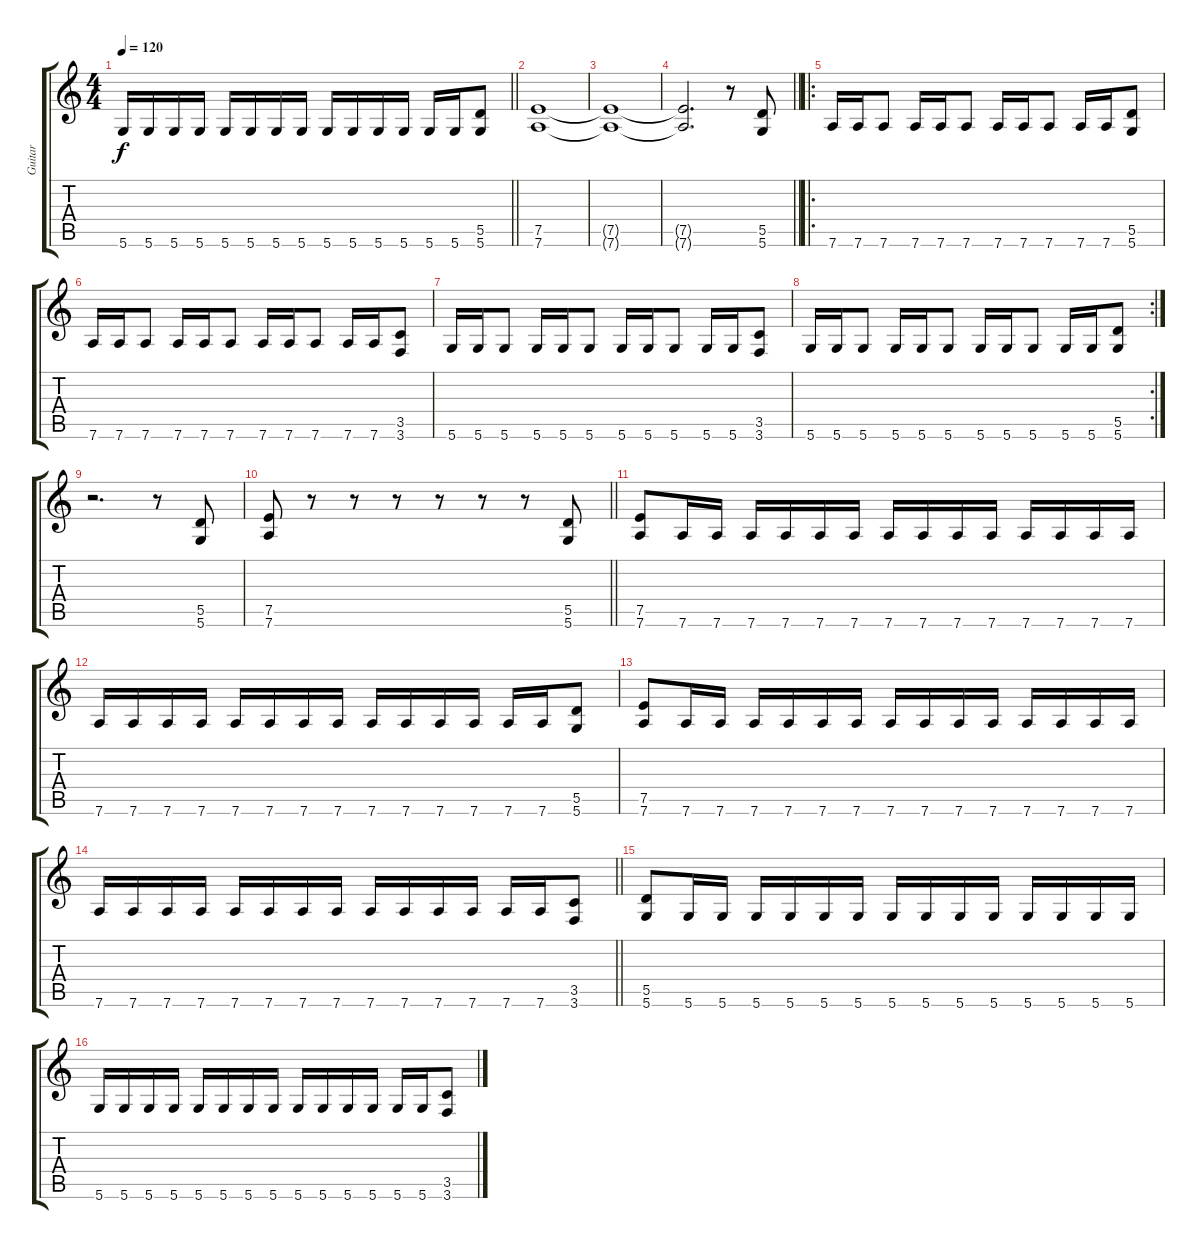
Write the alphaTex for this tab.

\track ("Guitar" "Guitar") {instrument distortionguitar}
\staff {score tabs}
\tuning (E4 B3 G3 D3 A2 D2) {hide}
\ts (4 4)
\tempo 120
\clef g2
\barLineRight lightlight
\ks c
5.6.16{dy f} 5.6.16 5.6.16 5.6.16 5.6.16 5.6.16 5.6.16 5.6.16 5.6.16 5.6.16 5.6.16 5.6.16 5.6.16 5.6.16 (5.5 5.6).8 |
\section ("" "")
(7.5 7.6).1 |
(7.5{t} 7.6{t}).1 |
\barLineRight lightlight
(7.5{t} 7.6{t}).2{d} r.8 (5.5 5.6).8 |
\ro
\section ("" "")
7.6.16 7.6.16 7.6.8 7.6.16 7.6.16 7.6.8 7.6.16 7.6.16 7.6.8 7.6.16 7.6.16 (5.5 5.6).8 |
7.6.16 7.6.16 7.6.8 7.6.16 7.6.16 7.6.8 7.6.16 7.6.16 7.6.8 7.6.16 7.6.16 (3.5 3.6).8 |
5.6.16 5.6.16 5.6.8 5.6.16 5.6.16 5.6.8 5.6.16 5.6.16 5.6.8 5.6.16 5.6.16 (3.5 3.6).8 |
\rc 2
5.6.16 5.6.16 5.6.8 5.6.16 5.6.16 5.6.8 5.6.16 5.6.16 5.6.8 5.6.16 5.6.16 (5.5 5.6).8 |
r.2{d} r.8 (5.5 5.6).8 |
\barLineRight lightlight
(7.5 7.6).8 r.8 r.8 r.8 r.8 r.8 r.8 (5.5 5.6).8 |
(7.5 7.6).8 7.6.16 7.6.16 7.6.16 7.6.16 7.6.16 7.6.16 7.6.16 7.6.16 7.6.16 7.6.16 7.6.16 7.6.16 7.6.16 7.6.16 |
7.6.16 7.6.16 7.6.16 7.6.16 7.6.16 7.6.16 7.6.16 7.6.16 7.6.16 7.6.16 7.6.16 7.6.16 7.6.16 7.6.16 (5.5 5.6).8 |
(7.5 7.6).8 7.6.16 7.6.16 7.6.16 7.6.16 7.6.16 7.6.16 7.6.16 7.6.16 7.6.16 7.6.16 7.6.16 7.6.16 7.6.16 7.6.16 |
\barLineRight lightlight
7.6.16 7.6.16 7.6.16 7.6.16 7.6.16 7.6.16 7.6.16 7.6.16 7.6.16 7.6.16 7.6.16 7.6.16 7.6.16 7.6.16 (3.5 3.6).8 |
(5.5 5.6).8 5.6.16 5.6.16 5.6.16 5.6.16 5.6.16 5.6.16 5.6.16 5.6.16 5.6.16 5.6.16 5.6.16 5.6.16 5.6.16 5.6.16 |
5.6.16 5.6.16 5.6.16 5.6.16 5.6.16 5.6.16 5.6.16 5.6.16 5.6.16 5.6.16 5.6.16 5.6.16 5.6.16 5.6.16 (3.5 3.6).8
